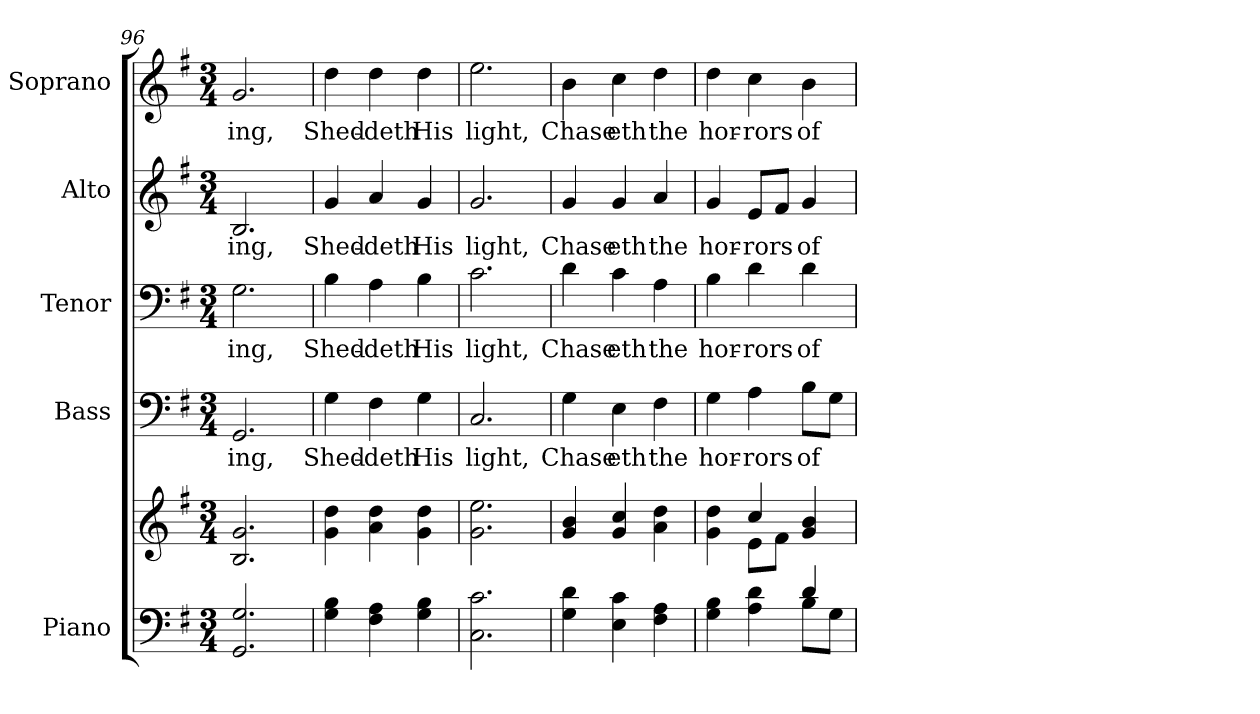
**kern	**kern	**kern	**text	**kern	**text	**kern	**text	**kern	**text
*part5	*part5	*part4	*part4	*part3	*part3	*part2	*part2	*part1	*part1
*staff6	*staff5	*staff4	*staff4	*staff3	*staff3	*staff2	*staff2	*staff1	*staff1
*I"Piano	*	*I"Bass	*	*I"Tenor	*	*I"Alto	*	*I"Soprano	*
*I'Pno.	*	*I'B.	*	*I'T.	*	*I'A.	*	*I'S.	*
*clefF4	*clefG2	*clefF4	*	*clefF4	*	*clefG2	*	*clefG2	*
*k[f#]	*k[f#]	*k[f#]	*	*k[f#]	*	*k[f#]	*	*k[f#]	*
*G:	*G:	*G:	*	*G:	*	*G:	*	*G:	*
*M3/4	*M3/4	*M3/4	*	*M3/4	*	*M3/4	*	*M3/4	*
=96	=96	=96	=96	=96	=96	=96	=96	=96	=96
!	!	!	!LO:LY:b:color=#000000	!	!	!	!	!	!
!	!	!	!	!	!LO:LY:b:color=#000000	!	!	!	!
!	!	!	!	!	!	!	!LO:LY:b:color=#000000	!	!
!	!	!	!	!	!	!	!	!	!LO:LY:b:color=#000000
2.GGi/ 2.Gi	2.Bi/ 2.gi	2.GGi/	-ing,	2.Gi\	-ing,	2.Bi/	-ing,	2.gi/	-ing,
=97	=97	=97	=97	=97	=97	=97	=97	=97	=97
!	!	!	!LO:LY:b:color=#000000	!	!	!	!	!	!
!	!	!	!	!	!LO:LY:b:color=#000000	!	!	!	!
!	!	!	!	!	!	!	!LO:LY:b:color=#000000	!	!
!	!	!	!	!	!	!	!	!	!LO:LY:b:color=#000000
4Gi\ 4Bi	4gi\ 4ddi	4Gi\	Shed-	4Bi\	Shed-	4gi/	Shed-	4ddi\	Shed-
!	!	!	!LO:LY:b:color=#000000	!	!	!	!	!	!
!	!	!	!	!	!LO:LY:b:color=#000000	!	!	!	!
!	!	!	!	!	!	!	!LO:LY:b:color=#000000	!	!
!	!	!	!	!	!	!	!	!	!LO:LY:b:color=#000000
4F#i\ 4Ai	4ai\ 4ddi	4F#i\	-deth	4Ai\	-deth	4ai/	-deth	4ddi\	-deth
!	!	!	!LO:LY:b:color=#000000	!	!	!	!	!	!
!	!	!	!	!	!LO:LY:b:color=#000000	!	!	!	!
!	!	!	!	!	!	!	!LO:LY:b:color=#000000	!	!
!	!	!	!	!	!	!	!	!	!LO:LY:b:color=#000000
4Gi\ 4Bi	4gi\ 4ddi	4Gi\	His	4Bi\	His	4gi/	His	4ddi\	His
=98	=98	=98	=98	=98	=98	=98	=98	=98	=98
!	!	!	!LO:LY:b:color=#000000	!	!	!	!	!	!
!	!	!	!	!	!LO:LY:b:color=#000000	!	!	!	!
!	!	!	!	!	!	!	!LO:LY:b:color=#000000	!	!
!	!	!	!	!	!	!	!	!	!LO:LY:b:color=#000000
2.Ci\ 2.ci	2.gi\ 2.eei	2.Ci/	light,	2.ci\	light,	2.gi/	light,	2.eei\	light,
=99	=99	=99	=99	=99	=99	=99	=99	=99	=99
!	!	!	!LO:LY:b:color=#000000	!	!	!	!	!	!
!	!	!	!	!	!LO:LY:b:color=#000000	!	!	!	!
!	!	!	!	!	!	!	!LO:LY:b:color=#000000	!	!
!	!	!	!	!	!	!	!	!	!LO:LY:b:color=#000000
4Gi\ 4di	4gi/ 4bi	4Gi\	Chase	4di\	Chase	4gi/	Chase	4bi\	Chase
!	!	!	!LO:LY:b:color=#000000	!	!	!	!	!	!
!	!	!	!	!	!LO:LY:b:color=#000000	!	!	!	!
!	!	!	!	!	!	!	!LO:LY:b:color=#000000	!	!
!	!	!	!	!	!	!	!	!	!LO:LY:b:color=#000000
4Ei\ 4ci	4gi/ 4cci	4Ei\	eth	4ci\	eth	4gi/	eth	4cci\	eth
!	!	!	!LO:LY:b:color=#000000	!	!	!	!	!	!
!	!	!	!	!	!LO:LY:b:color=#000000	!	!	!	!
!	!	!	!	!	!	!	!LO:LY:b:color=#000000	!	!
!	!	!	!	!	!	!	!	!	!LO:LY:b:color=#000000
4F#i\ 4Ai	4ai\ 4ddi	4F#i\	the	4Ai\	the	4ai/	the	4ddi\	the
!!LO:PB:g=z
=100	=100	=100	=100	=100	=100	=100	=100	=100	=100
*^	*^	*	*	*	*	*	*	*	*
!	!	!	!	!	!LO:LY:b:color=#000000	!	!	!	!	!	!
!	!	!	!	!	!	!	!LO:LY:b:color=#000000	!	!	!	!
!	!	!	!	!	!	!	!	!	!LO:LY:b:color=#000000	!	!
!	!	!	!	!	!	!	!	!	!	!	!LO:LY:b:color=#000000
4Gi\ 4Bi	2ryy	4gi\ 4ddi	4ryy	4Gi\	hor-	4Bi\	hor-	4gi/	hor-	4ddi\	hor-
!	!	!	!	!	!LO:LY:b:color=#000000	!	!	!	!	!	!
!	!	!	!	!	!	!	!LO:LY:b:color=#000000	!	!	!	!
!	!	!	!	!	!	!	!	!	!LO:LY:b:color=#000000	!	!
!	!	!	!	!	!	!	!	!	!	!	!LO:LY:b:color=#000000
4Ai\ 4di	.	4cci/	8ei\L	4Ai\	-rors	4di\	-rors	8ei/L	-rors	4cci\	-rors
.	.	.	8f#i\J	.	.	.	.	8f#i/J	.	.	.
!	!	!	!	!	!LO:LY:b:color=#000000	!	!	!	!	!	!
!	!	!	!	!	!	!	!LO:LY:b:color=#000000	!	!	!	!
!	!	!	!	!	!	!	!	!	!LO:LY:b:color=#000000	!	!
!	!	!	!	!	!	!	!	!	!	!	!LO:LY:b:color=#000000
4di/	8Bi\L	4gi/ 4bi	4ryy	8Bi\L	of	4di\	of	4gi/	of	4bi\	of
.	8Gi\J	.	.	8Gi\J	.	.	.	.	.	.	.
*v	*v	*	*	*	*	*	*	*	*	*	*
*	*v	*v	*	*	*	*	*	*	*	*
=	=	=	=	=	=	=	=	=	=
*-	*-	*-	*-	*-	*-	*-	*-	*-	*-
